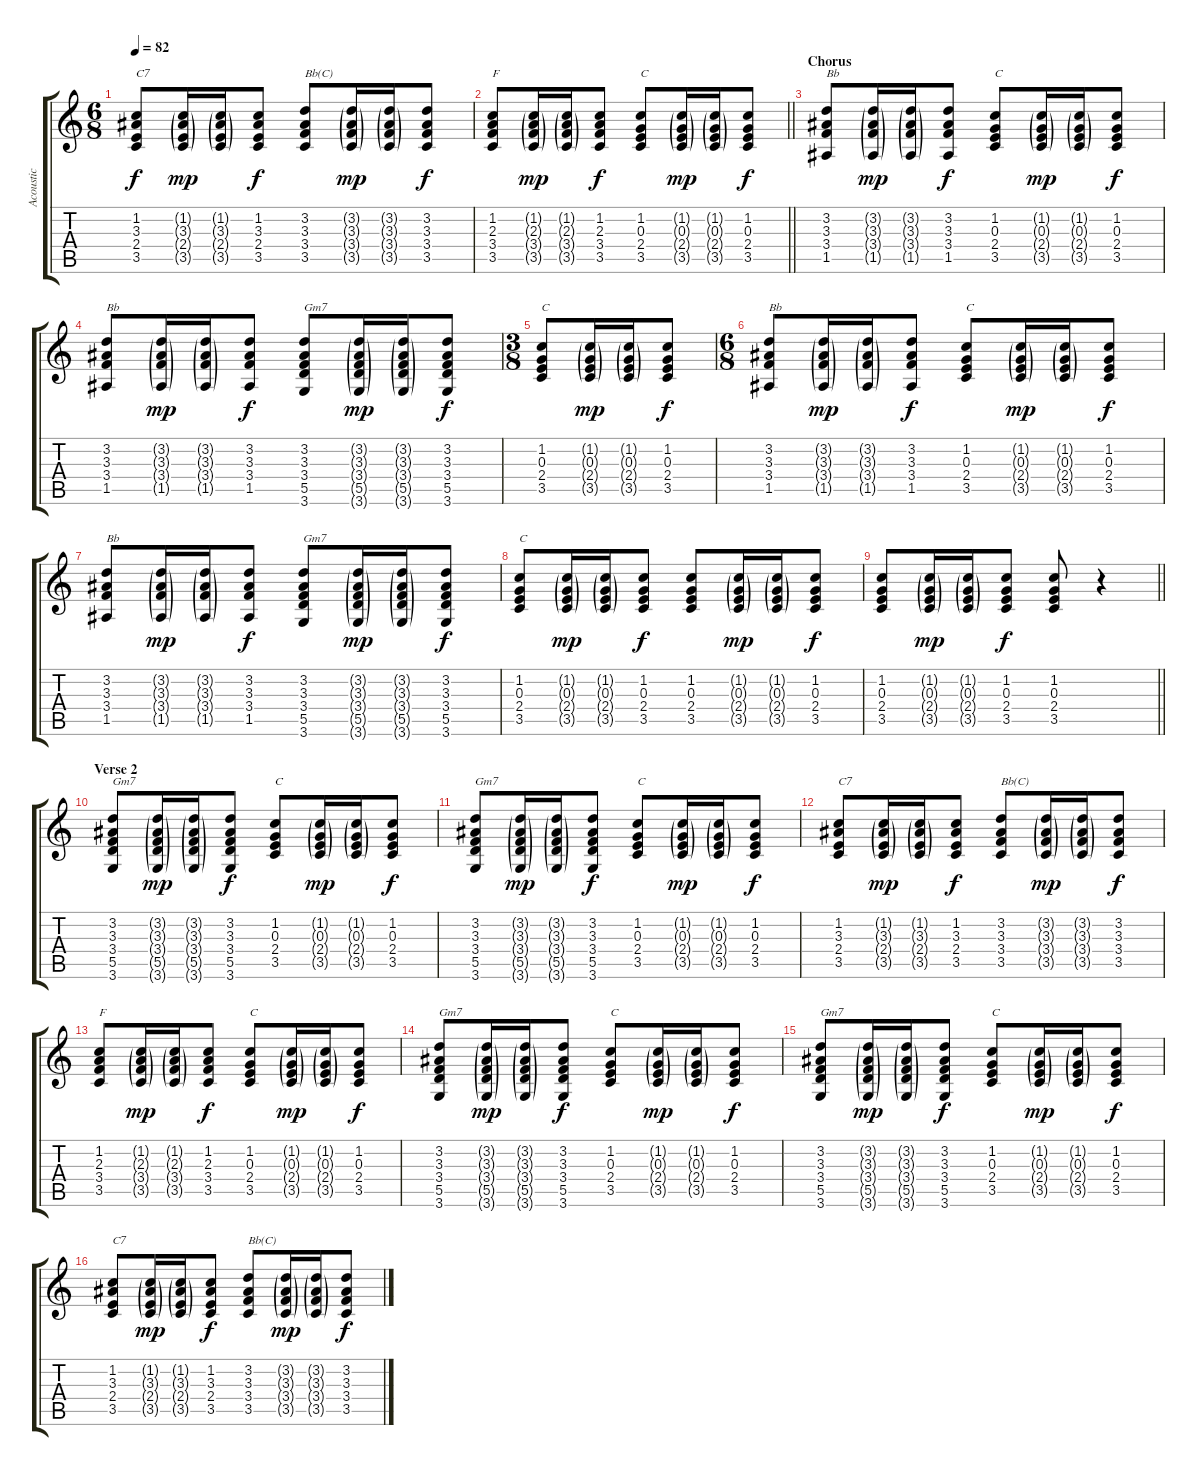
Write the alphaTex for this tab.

\track ("Acoustic" "Acoustic") {instrument acousticguitarsteel}
\staff {score tabs}
\tuning (E4 B3 G3 D3 A2 E2) {hide}
\ts (6 8)
\tempo 82
\clef g2
\ks c
(1.2 3.3 2.4 3.5).8{txt "C7" dy f} (1.2{g} 3.3{g} 2.4{g} 3.5{g}).16{dy mp} (1.2{g} 3.3{g} 2.4{g} 3.5{g}).16 (1.2 3.3 2.4 3.5).8{dy f} (3.2 3.3 3.4 3.5).8{txt "Bb(C)"} (3.2{g} 3.3{g} 3.4{g} 3.5{g}).16{dy mp} (3.2{g} 3.3{g} 3.4{g} 3.5{g}).16 (3.2 3.3 3.4 3.5).8{dy f} |
\barLineRight lightlight
(1.2 2.3 3.4 3.5).8{txt "F"} (1.2{g} 2.3{g} 3.4{g} 3.5{g}).16{dy mp} (1.2{g} 2.3{g} 3.4{g} 3.5{g}).16 (1.2 2.3 3.4 3.5).8{dy f} (1.2 0.3 2.4 3.5).8{txt "C"} (1.2{g} 0.3{g} 2.4{g} 3.5{g}).16{dy mp} (1.2{g} 0.3{g} 2.4{g} 3.5{g}).16 (1.2 0.3 2.4 3.5).8{dy f} |
\section ("" "Chorus")
(3.2 3.3 3.4 1.5).8{txt "Bb"} (3.2{g} 3.3{g} 3.4{g} 1.5{g}).16{dy mp} (3.2{g} 3.3{g} 3.4{g} 1.5{g}).16 (3.2 3.3 3.4 1.5).8{dy f} (1.2 0.3 2.4 3.5).8{txt "C"} (1.2{g} 0.3{g} 2.4{g} 3.5{g}).16{dy mp} (1.2{g} 0.3{g} 2.4{g} 3.5{g}).16 (1.2 0.3 2.4 3.5).8{dy f} |
(3.2 3.3 3.4 1.5).8{txt "Bb"} (3.2{g} 3.3{g} 3.4{g} 1.5{g}).16{dy mp} (3.2{g} 3.3{g} 3.4{g} 1.5{g}).16 (3.2 3.3 3.4 1.5).8{dy f} (3.2 3.3 3.4 5.5 3.6).8{txt "Gm7"} (3.2{g} 3.3{g} 3.4{g} 5.5{g} 3.6{g}).16{dy mp} (3.2{g} 3.3{g} 3.4{g} 5.5{g} 3.6{g}).16 (3.2 3.3 3.4 5.5 3.6).8{dy f} |
\ts (3 8)
(1.2 0.3 2.4 3.5).8{txt "C"} (1.2{g} 0.3{g} 2.4{g} 3.5{g}).16{dy mp} (1.2{g} 0.3{g} 2.4{g} 3.5{g}).16 (1.2 0.3 2.4 3.5).8{dy f} |
\ts (6 8)
(3.2 3.3 3.4 1.5).8{txt "Bb"} (3.2{g} 3.3{g} 3.4{g} 1.5{g}).16{dy mp} (3.2{g} 3.3{g} 3.4{g} 1.5{g}).16 (3.2 3.3 3.4 1.5).8{dy f} (1.2 0.3 2.4 3.5).8{txt "C"} (1.2{g} 0.3{g} 2.4{g} 3.5{g}).16{dy mp} (1.2{g} 0.3{g} 2.4{g} 3.5{g}).16 (1.2 0.3 2.4 3.5).8{dy f} |
(3.2 3.3 3.4 1.5).8{txt "Bb"} (3.2{g} 3.3{g} 3.4{g} 1.5{g}).16{dy mp} (3.2{g} 3.3{g} 3.4{g} 1.5{g}).16 (3.2 3.3 3.4 1.5).8{dy f} (3.2 3.3 3.4 5.5 3.6).8{txt "Gm7"} (3.2{g} 3.3{g} 3.4{g} 5.5{g} 3.6{g}).16{dy mp} (3.2{g} 3.3{g} 3.4{g} 5.5{g} 3.6{g}).16 (3.2 3.3 3.4 5.5 3.6).8{dy f} |
(1.2 0.3 2.4 3.5).8{txt "C"} (1.2{g} 0.3{g} 2.4{g} 3.5{g}).16{dy mp} (1.2{g} 0.3{g} 2.4{g} 3.5{g}).16 (1.2 0.3 2.4 3.5).8{dy f} (1.2 0.3 2.4 3.5).8 (1.2{g} 0.3{g} 2.4{g} 3.5{g}).16{dy mp} (1.2{g} 0.3{g} 2.4{g} 3.5{g}).16 (1.2 0.3 2.4 3.5).8{dy f} |
\barLineRight lightlight
(1.2 0.3 2.4 3.5).8 (1.2{g} 0.3{g} 2.4{g} 3.5{g}).16{dy mp} (1.2{g} 0.3{g} 2.4{g} 3.5{g}).16 (1.2 0.3 2.4 3.5).8{dy f} (1.2 0.3 2.4 3.5).8 r.4 |
\section ("" "Verse 2")
(3.2 3.3 3.4 5.5 3.6).8{txt "Gm7"} (3.2{g} 3.3{g} 3.4{g} 5.5{g} 3.6{g}).16{dy mp} (3.2{g} 3.3{g} 3.4{g} 5.5{g} 3.6{g}).16 (3.2 3.3 3.4 5.5 3.6).8{dy f} (1.2 0.3 2.4 3.5).8{txt "C"} (1.2{g} 0.3{g} 2.4{g} 3.5{g}).16{dy mp} (1.2{g} 0.3{g} 2.4{g} 3.5{g}).16 (1.2 0.3 2.4 3.5).8{dy f} |
(3.2 3.3 3.4 5.5 3.6).8{txt "Gm7"} (3.2{g} 3.3{g} 3.4{g} 5.5{g} 3.6{g}).16{dy mp} (3.2{g} 3.3{g} 3.4{g} 5.5{g} 3.6{g}).16 (3.2 3.3 3.4 5.5 3.6).8{dy f} (1.2 0.3 2.4 3.5).8{txt "C"} (1.2{g} 0.3{g} 2.4{g} 3.5{g}).16{dy mp} (1.2{g} 0.3{g} 2.4{g} 3.5{g}).16 (1.2 0.3 2.4 3.5).8{dy f} |
(1.2 3.3 2.4 3.5).8{txt "C7"} (1.2{g} 3.3{g} 2.4{g} 3.5{g}).16{dy mp} (1.2{g} 3.3{g} 2.4{g} 3.5{g}).16 (1.2 3.3 2.4 3.5).8{dy f} (3.2 3.3 3.4 3.5).8{txt "Bb(C)"} (3.2{g} 3.3{g} 3.4{g} 3.5{g}).16{dy mp} (3.2{g} 3.3{g} 3.4{g} 3.5{g}).16 (3.2 3.3 3.4 3.5).8{dy f} |
(1.2 2.3 3.4 3.5).8{txt "F"} (1.2{g} 2.3{g} 3.4{g} 3.5{g}).16{dy mp} (1.2{g} 2.3{g} 3.4{g} 3.5{g}).16 (1.2 2.3 3.4 3.5).8{dy f} (1.2 0.3 2.4 3.5).8{txt "C"} (1.2{g} 0.3{g} 2.4{g} 3.5{g}).16{dy mp} (1.2{g} 0.3{g} 2.4{g} 3.5{g}).16 (1.2 0.3 2.4 3.5).8{dy f} |
(3.2 3.3 3.4 5.5 3.6).8{txt "Gm7"} (3.2{g} 3.3{g} 3.4{g} 5.5{g} 3.6{g}).16{dy mp} (3.2{g} 3.3{g} 3.4{g} 5.5{g} 3.6{g}).16 (3.2 3.3 3.4 5.5 3.6).8{dy f} (1.2 0.3 2.4 3.5).8{txt "C"} (1.2{g} 0.3{g} 2.4{g} 3.5{g}).16{dy mp} (1.2{g} 0.3{g} 2.4{g} 3.5{g}).16 (1.2 0.3 2.4 3.5).8{dy f} |
(3.2 3.3 3.4 5.5 3.6).8{txt "Gm7"} (3.2{g} 3.3{g} 3.4{g} 5.5{g} 3.6{g}).16{dy mp} (3.2{g} 3.3{g} 3.4{g} 5.5{g} 3.6{g}).16 (3.2 3.3 3.4 5.5 3.6).8{dy f} (1.2 0.3 2.4 3.5).8{txt "C"} (1.2{g} 0.3{g} 2.4{g} 3.5{g}).16{dy mp} (1.2{g} 0.3{g} 2.4{g} 3.5{g}).16 (1.2 0.3 2.4 3.5).8{dy f} |
(1.2 3.3 2.4 3.5).8{txt "C7"} (1.2{g} 3.3{g} 2.4{g} 3.5{g}).16{dy mp} (1.2{g} 3.3{g} 2.4{g} 3.5{g}).16 (1.2 3.3 2.4 3.5).8{dy f} (3.2 3.3 3.4 3.5).8{txt "Bb(C)"} (3.2{g} 3.3{g} 3.4{g} 3.5{g}).16{dy mp} (3.2{g} 3.3{g} 3.4{g} 3.5{g}).16 (3.2 3.3 3.4 3.5).8{dy f}
